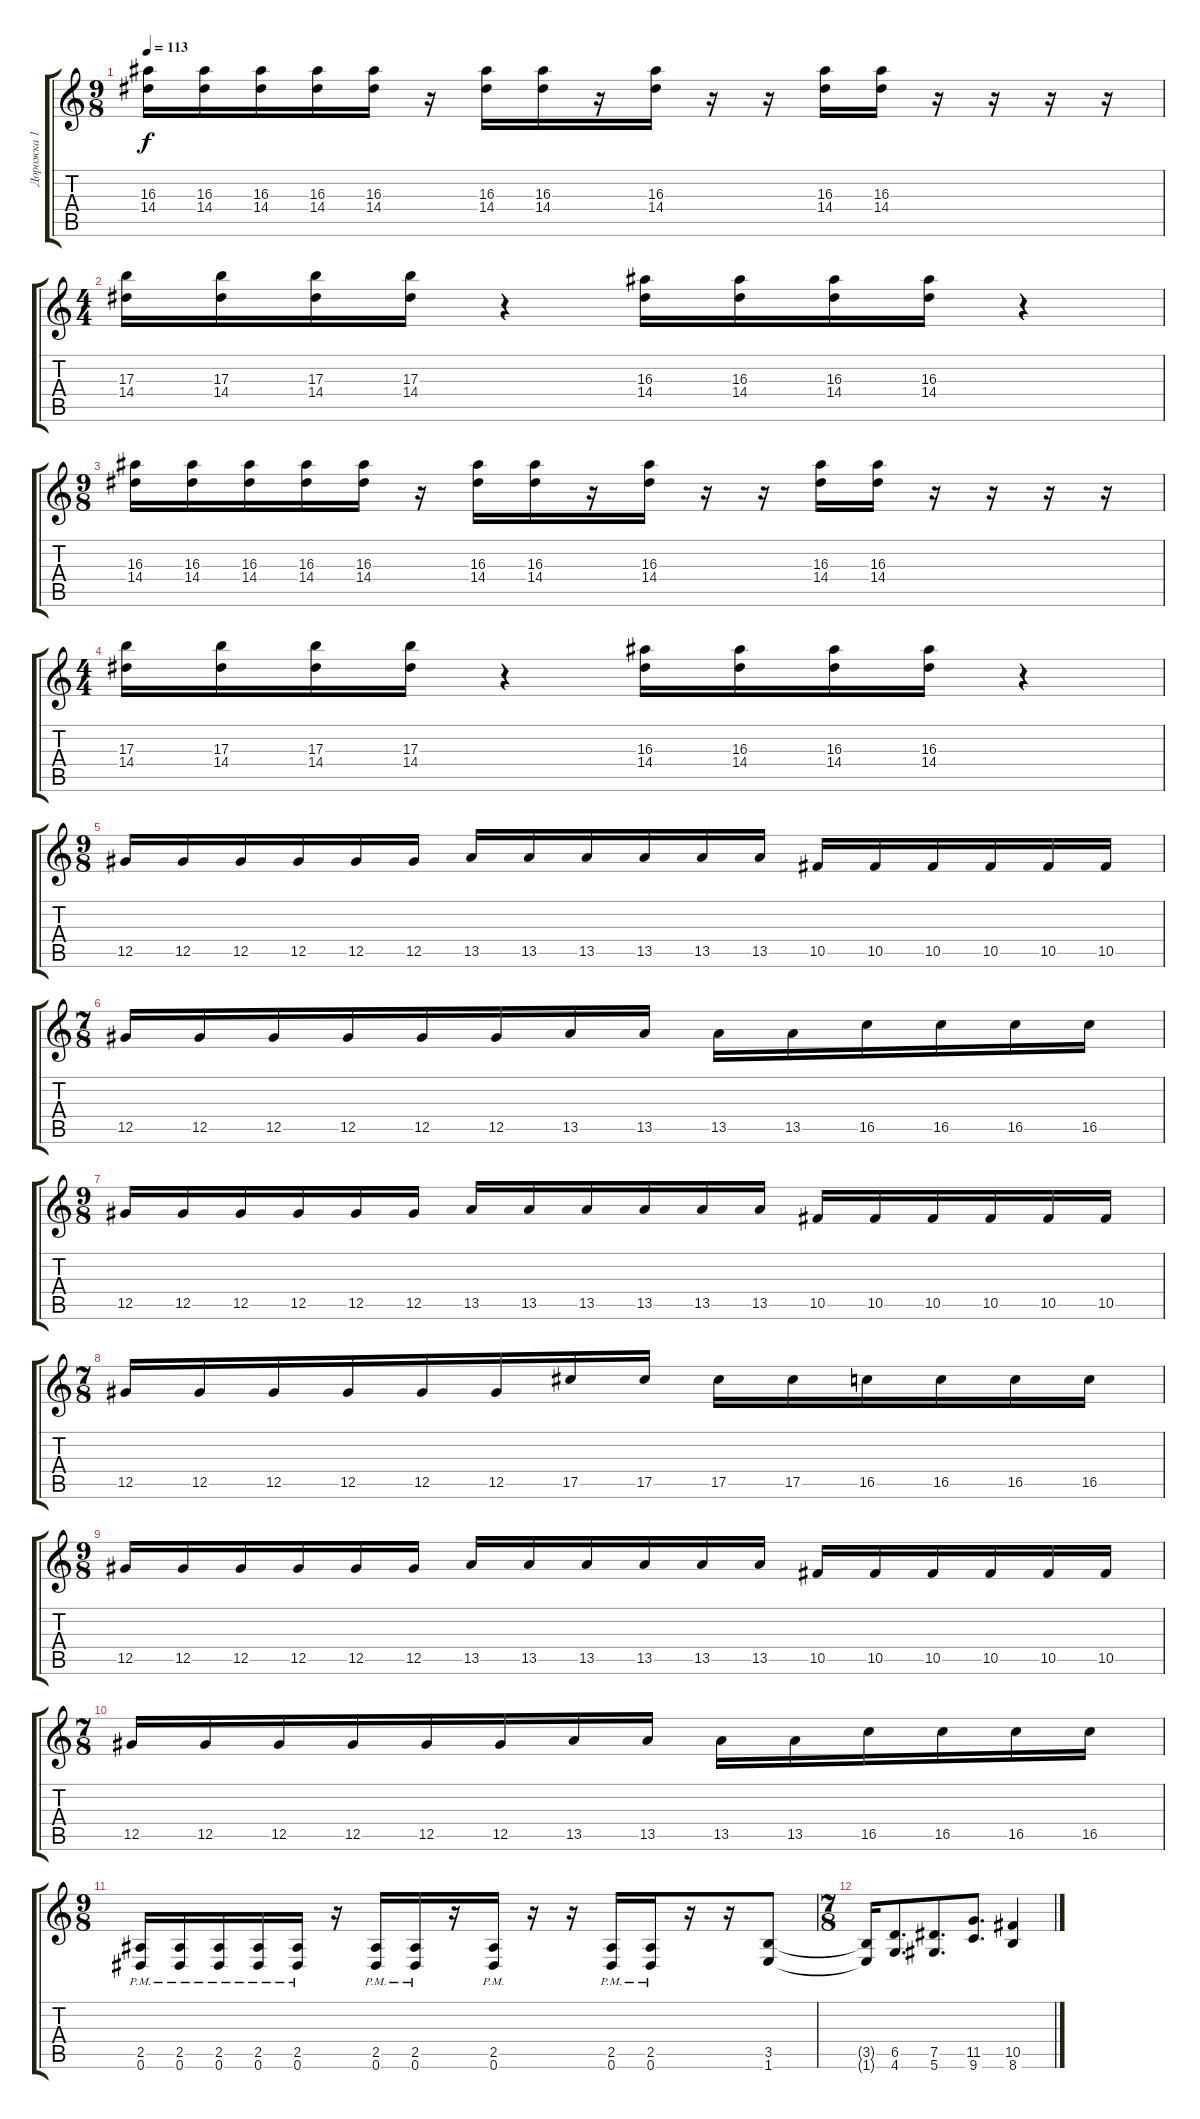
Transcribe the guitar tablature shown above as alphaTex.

\track ("Дорожка 1" "Дорожка 1") {instrument distortionguitar}
\staff {score tabs}
\tuning (Eb4 Bb3 Gb3 Db3 Ab2 Eb2) {hide}
\ts (9 8)
\tempo 113
\clef g2
\ks c
(16.3 14.4).16{dy f} (16.3 14.4).16 (16.3 14.4).16 (16.3 14.4).16 (16.3 14.4).16 r.16 (16.3 14.4).16 (16.3 14.4).16 r.16 (16.3 14.4).16 r.16 r.16 (16.3 14.4).16 (16.3 14.4).16 r.16 r.16 r.16 r.16 |
\ts (4 4)
(17.3 14.4).16 (17.3 14.4).16 (17.3 14.4).16 (17.3 14.4).16 r.4 (16.3 14.4).16 (16.3 14.4).16 (16.3 14.4).16 (16.3 14.4).16 r.4 |
\ts (9 8)
(16.3 14.4).16 (16.3 14.4).16 (16.3 14.4).16 (16.3 14.4).16 (16.3 14.4).16 r.16 (16.3 14.4).16 (16.3 14.4).16 r.16 (16.3 14.4).16 r.16 r.16 (16.3 14.4).16 (16.3 14.4).16 r.16 r.16 r.16 r.16 |
\ts (4 4)
(17.3 14.4).16 (17.3 14.4).16 (17.3 14.4).16 (17.3 14.4).16 r.4 (16.3 14.4).16 (16.3 14.4).16 (16.3 14.4).16 (16.3 14.4).16 r.4 |
\ts (9 8)
12.5.16 12.5.16 12.5.16 12.5.16 12.5.16 12.5.16 13.5.16 13.5.16 13.5.16 13.5.16 13.5.16 13.5.16 10.5.16 10.5.16 10.5.16 10.5.16 10.5.16 10.5.16 |
\ts (7 8)
12.5.16 12.5.16 12.5.16 12.5.16 12.5.16 12.5.16 13.5.16 13.5.16 13.5.16 13.5.16 16.5.16 16.5.16 16.5.16 16.5.16 |
\ts (9 8)
12.5.16 12.5.16 12.5.16 12.5.16 12.5.16 12.5.16 13.5.16 13.5.16 13.5.16 13.5.16 13.5.16 13.5.16 10.5.16 10.5.16 10.5.16 10.5.16 10.5.16 10.5.16 |
\ts (7 8)
12.5.16 12.5.16 12.5.16 12.5.16 12.5.16 12.5.16 17.5.16 17.5.16 17.5.16 17.5.16 16.5.16 16.5.16 16.5.16 16.5.16 |
\ts (9 8)
12.5.16 12.5.16 12.5.16 12.5.16 12.5.16 12.5.16 13.5.16 13.5.16 13.5.16 13.5.16 13.5.16 13.5.16 10.5.16 10.5.16 10.5.16 10.5.16 10.5.16 10.5.16 |
\ts (7 8)
12.5.16 12.5.16 12.5.16 12.5.16 12.5.16 12.5.16 13.5.16 13.5.16 13.5.16 13.5.16 16.5.16 16.5.16 16.5.16 16.5.16 |
\ts (9 8)
(2.5{pm} 0.6{pm}).16 (2.5{pm} 0.6{pm}).16 (2.5{pm} 0.6{pm}).16 (2.5{pm} 0.6{pm}).16 (2.5{pm} 0.6{pm}).16 r.16 (2.5{pm} 0.6{pm}).16 (2.5{pm} 0.6{pm}).16 r.16 (2.5{pm} 0.6{pm}).16 r.16 r.16 (2.5{pm} 0.6{pm}).16 (2.5{pm} 0.6{pm}).16 r.16 r.16 (3.5 1.6).8 |
\ts (7 8)
(3.5{t} 1.6{t}).16 (6.5 4.6).8{d} (7.5 5.6).8{d} (11.5 9.6).8{d} (10.5 8.6).4
